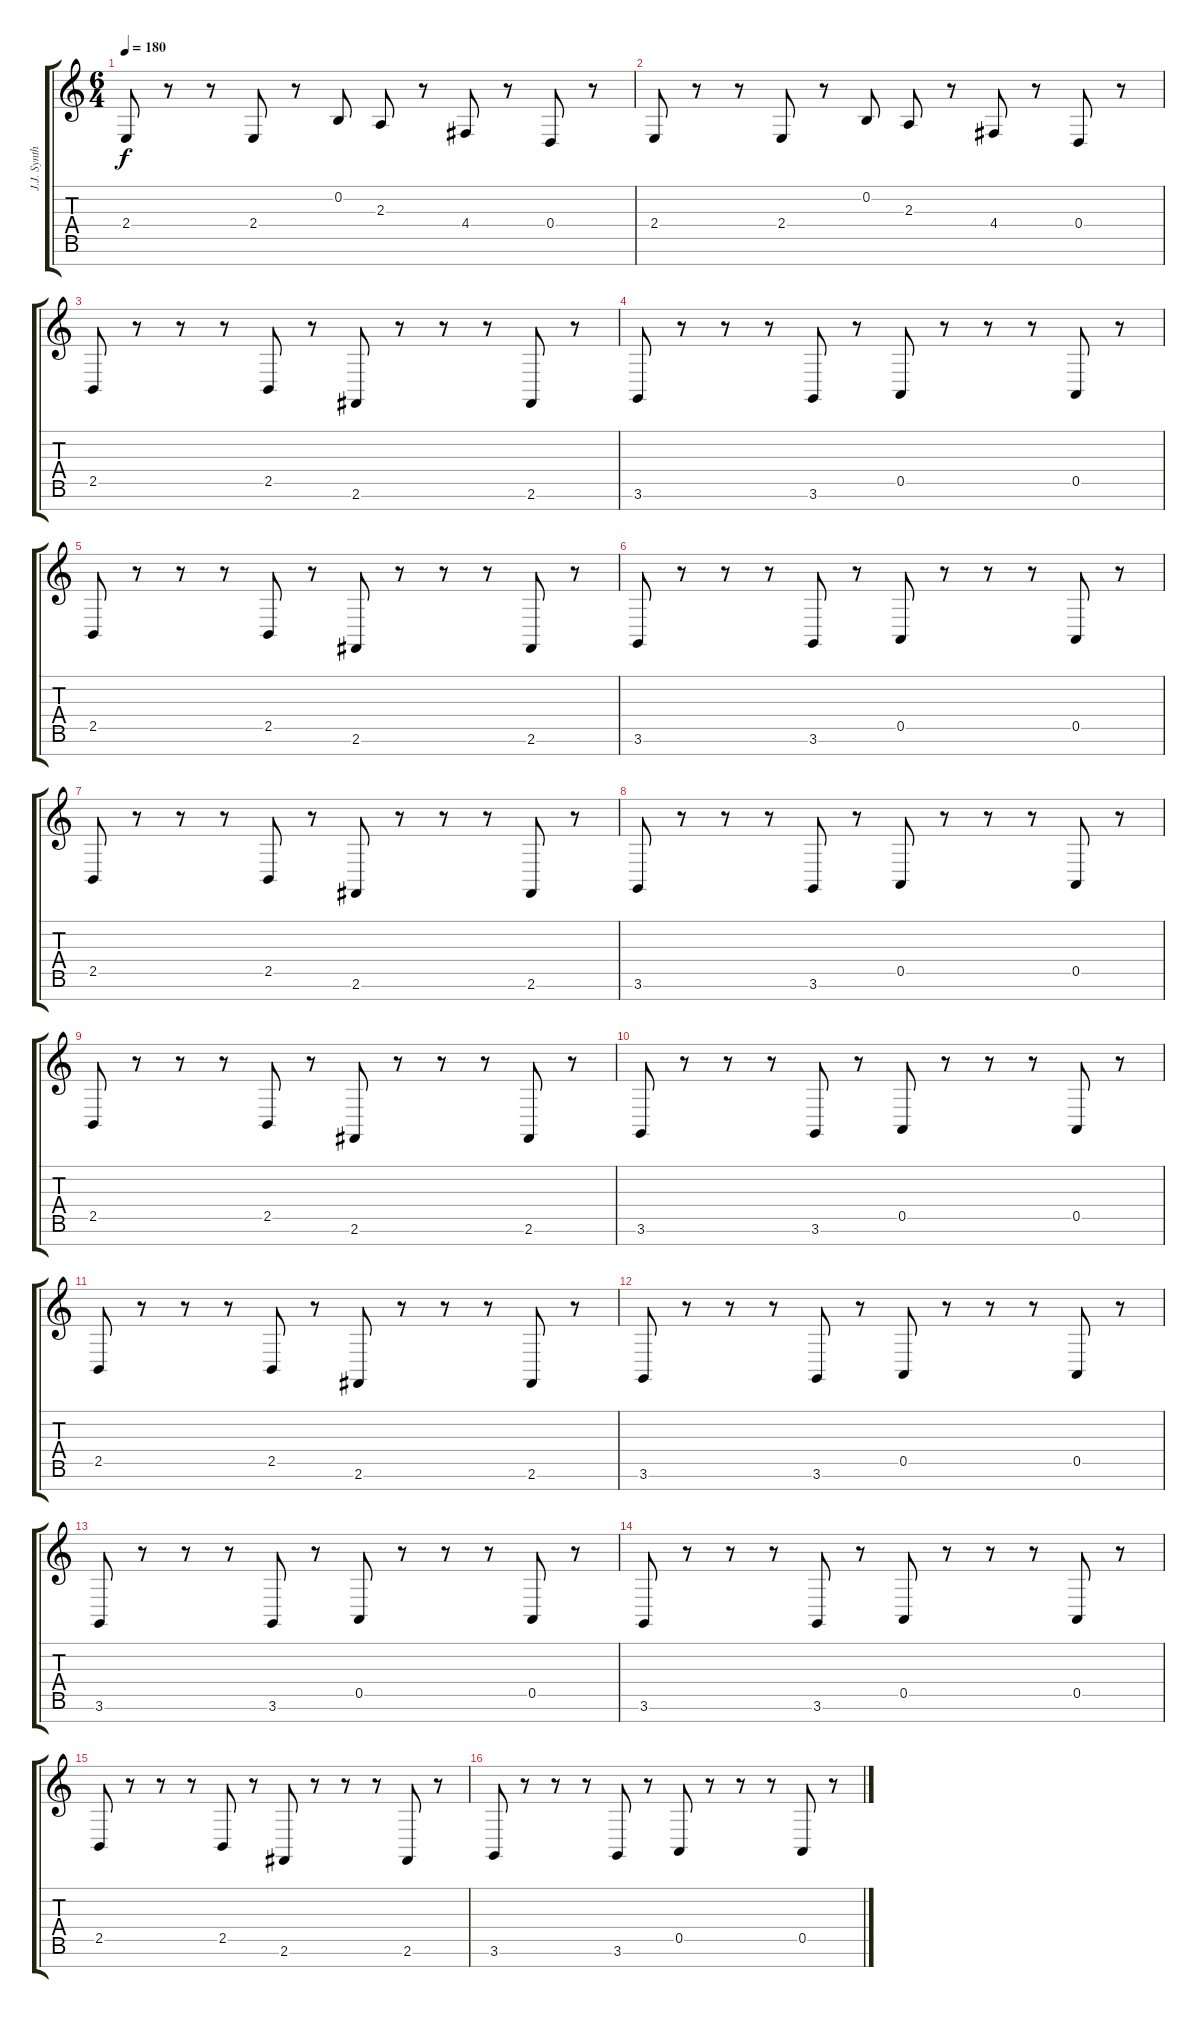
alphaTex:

\track ("J.J. Synth" "J.J. Synth") {instrument drawbarorgan}
\staff {score tabs}
\tuning (E4 B3 G3 D3 A2 E2 B1) {hide}
\ts (6 4)
\tempo 180
\clef g2
\ks c
2.4.8{dy f} r.8 r.8 2.4.8 r.8 0.2.8 2.3.8 r.8 4.4.8 r.8 0.4.8 r.8 |
2.4.8 r.8 r.8 2.4.8 r.8 0.2.8 2.3.8 r.8 4.4.8 r.8 0.4.8 r.8 |
2.5.8 r.8 r.8 r.8 2.5.8 r.8 2.6.8 r.8 r.8 r.8 2.6.8 r.8 |
3.6.8 r.8 r.8 r.8 3.6.8 r.8 0.5.8 r.8 r.8 r.8 0.5.8 r.8 |
2.5.8 r.8 r.8 r.8 2.5.8 r.8 2.6.8 r.8 r.8 r.8 2.6.8 r.8 |
3.6.8 r.8 r.8 r.8 3.6.8 r.8 0.5.8 r.8 r.8 r.8 0.5.8 r.8 |
2.5.8 r.8 r.8 r.8 2.5.8 r.8 2.6.8 r.8 r.8 r.8 2.6.8 r.8 |
3.6.8 r.8 r.8 r.8 3.6.8 r.8 0.5.8 r.8 r.8 r.8 0.5.8 r.8 |
2.5.8 r.8 r.8 r.8 2.5.8 r.8 2.6.8 r.8 r.8 r.8 2.6.8 r.8 |
3.6.8 r.8 r.8 r.8 3.6.8 r.8 0.5.8 r.8 r.8 r.8 0.5.8 r.8 |
2.5.8 r.8 r.8 r.8 2.5.8 r.8 2.6.8 r.8 r.8 r.8 2.6.8 r.8 |
3.6.8 r.8 r.8 r.8 3.6.8 r.8 0.5.8 r.8 r.8 r.8 0.5.8 r.8 |
3.6.8 r.8 r.8 r.8 3.6.8 r.8 0.5.8 r.8 r.8 r.8 0.5.8 r.8 |
3.6.8 r.8 r.8 r.8 3.6.8 r.8 0.5.8 r.8 r.8 r.8 0.5.8 r.8 |
2.5.8 r.8 r.8 r.8 2.5.8 r.8 2.6.8 r.8 r.8 r.8 2.6.8 r.8 |
3.6.8 r.8 r.8 r.8 3.6.8 r.8 0.5.8 r.8 r.8 r.8 0.5.8 r.8
